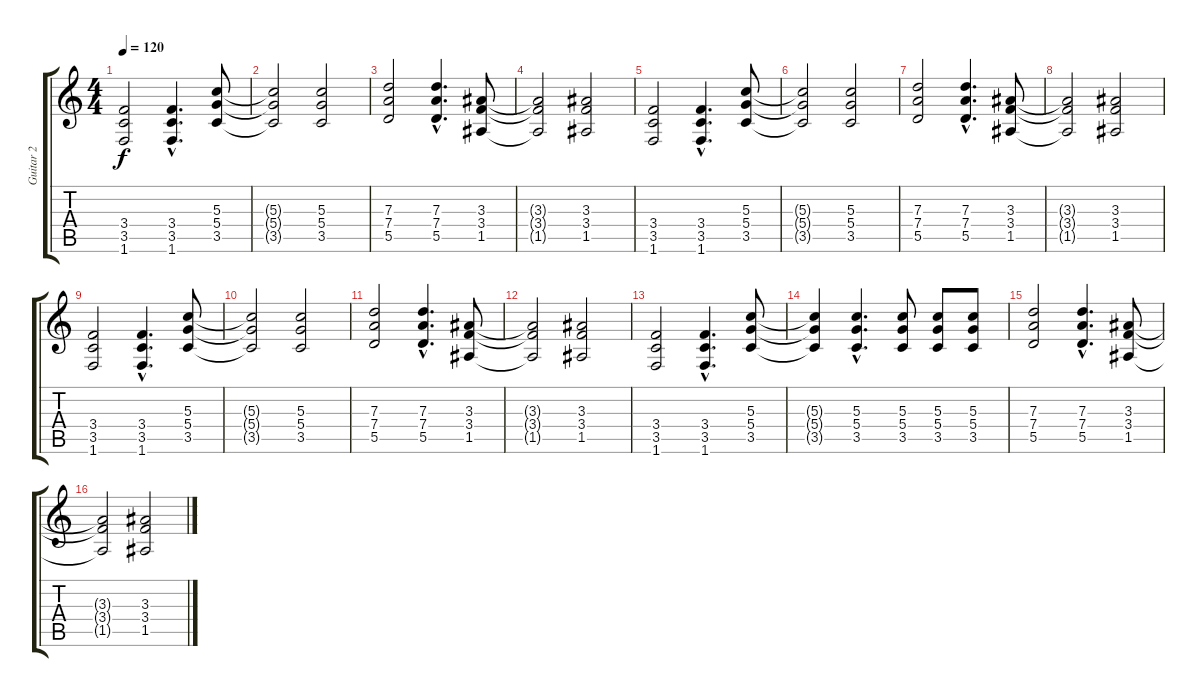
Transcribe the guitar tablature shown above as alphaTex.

\track ("Guitar 2" "Guitar 2") {instrument distortionguitar}
\staff {score tabs}
\tuning (E4 B3 G3 D3 A2 E2) {hide}
\ts (4 4)
\tempo 120
\clef g2
\ks c
(3.4 3.5 1.6).2{dy f} (3.4{hac} 3.5{hac} 1.6{hac}).4{d} (5.3 5.4 3.5).8 |
(5.3{t} 5.4{t} 3.5{t}).2 (5.3 5.4 3.5).2 |
(7.3 7.4 5.5).2 (7.3{hac} 7.4{hac} 5.5{hac}).4{d} (3.3 3.4 1.5).8 |
(3.3{t} 3.4{t} 1.5{t}).2 (3.3 3.4 1.5).2 |
(3.4 3.5 1.6).2 (3.4{hac} 3.5{hac} 1.6{hac}).4{d} (5.3 5.4 3.5).8 |
(5.3{t} 5.4{t} 3.5{t}).2 (5.3 5.4 3.5).2 |
(7.3 7.4 5.5).2{volume 13} (7.3{hac} 7.4{hac} 5.5{hac}).4{d} (3.3 3.4 1.5).8 |
(3.3{t} 3.4{t} 1.5{t}).2 (3.3 3.4 1.5).2 |
(3.4 3.5 1.6).2 (3.4{hac} 3.5{hac} 1.6{hac}).4{d} (5.3 5.4 3.5).8 |
(5.3{t} 5.4{t} 3.5{t}).2 (5.3 5.4 3.5).2 |
(7.3 7.4 5.5).2 (7.3{hac} 7.4{hac} 5.5{hac}).4{d} (3.3 3.4 1.5).8 |
(3.3{t} 3.4{t} 1.5{t}).2 (3.3 3.4 1.5).2 |
(3.4 3.5 1.6).2 (3.4{hac} 3.5{hac} 1.6{hac}).4{d} (5.3 5.4 3.5).8 |
(5.3{t} 5.4{t} 3.5{t}).4 (5.3{hac} 5.4{hac} 3.5{hac}).4{d} (5.3 5.4 3.5).8 (5.3 5.4 3.5).8 (5.3 5.4 3.5).8 |
(7.3 7.4 5.5).2 (7.3{hac} 7.4{hac} 5.5{hac}).4{d} (3.3 3.4 1.5).8 |
(3.3{t} 3.4{t} 1.5{t}).2 (3.3 3.4 1.5).2
